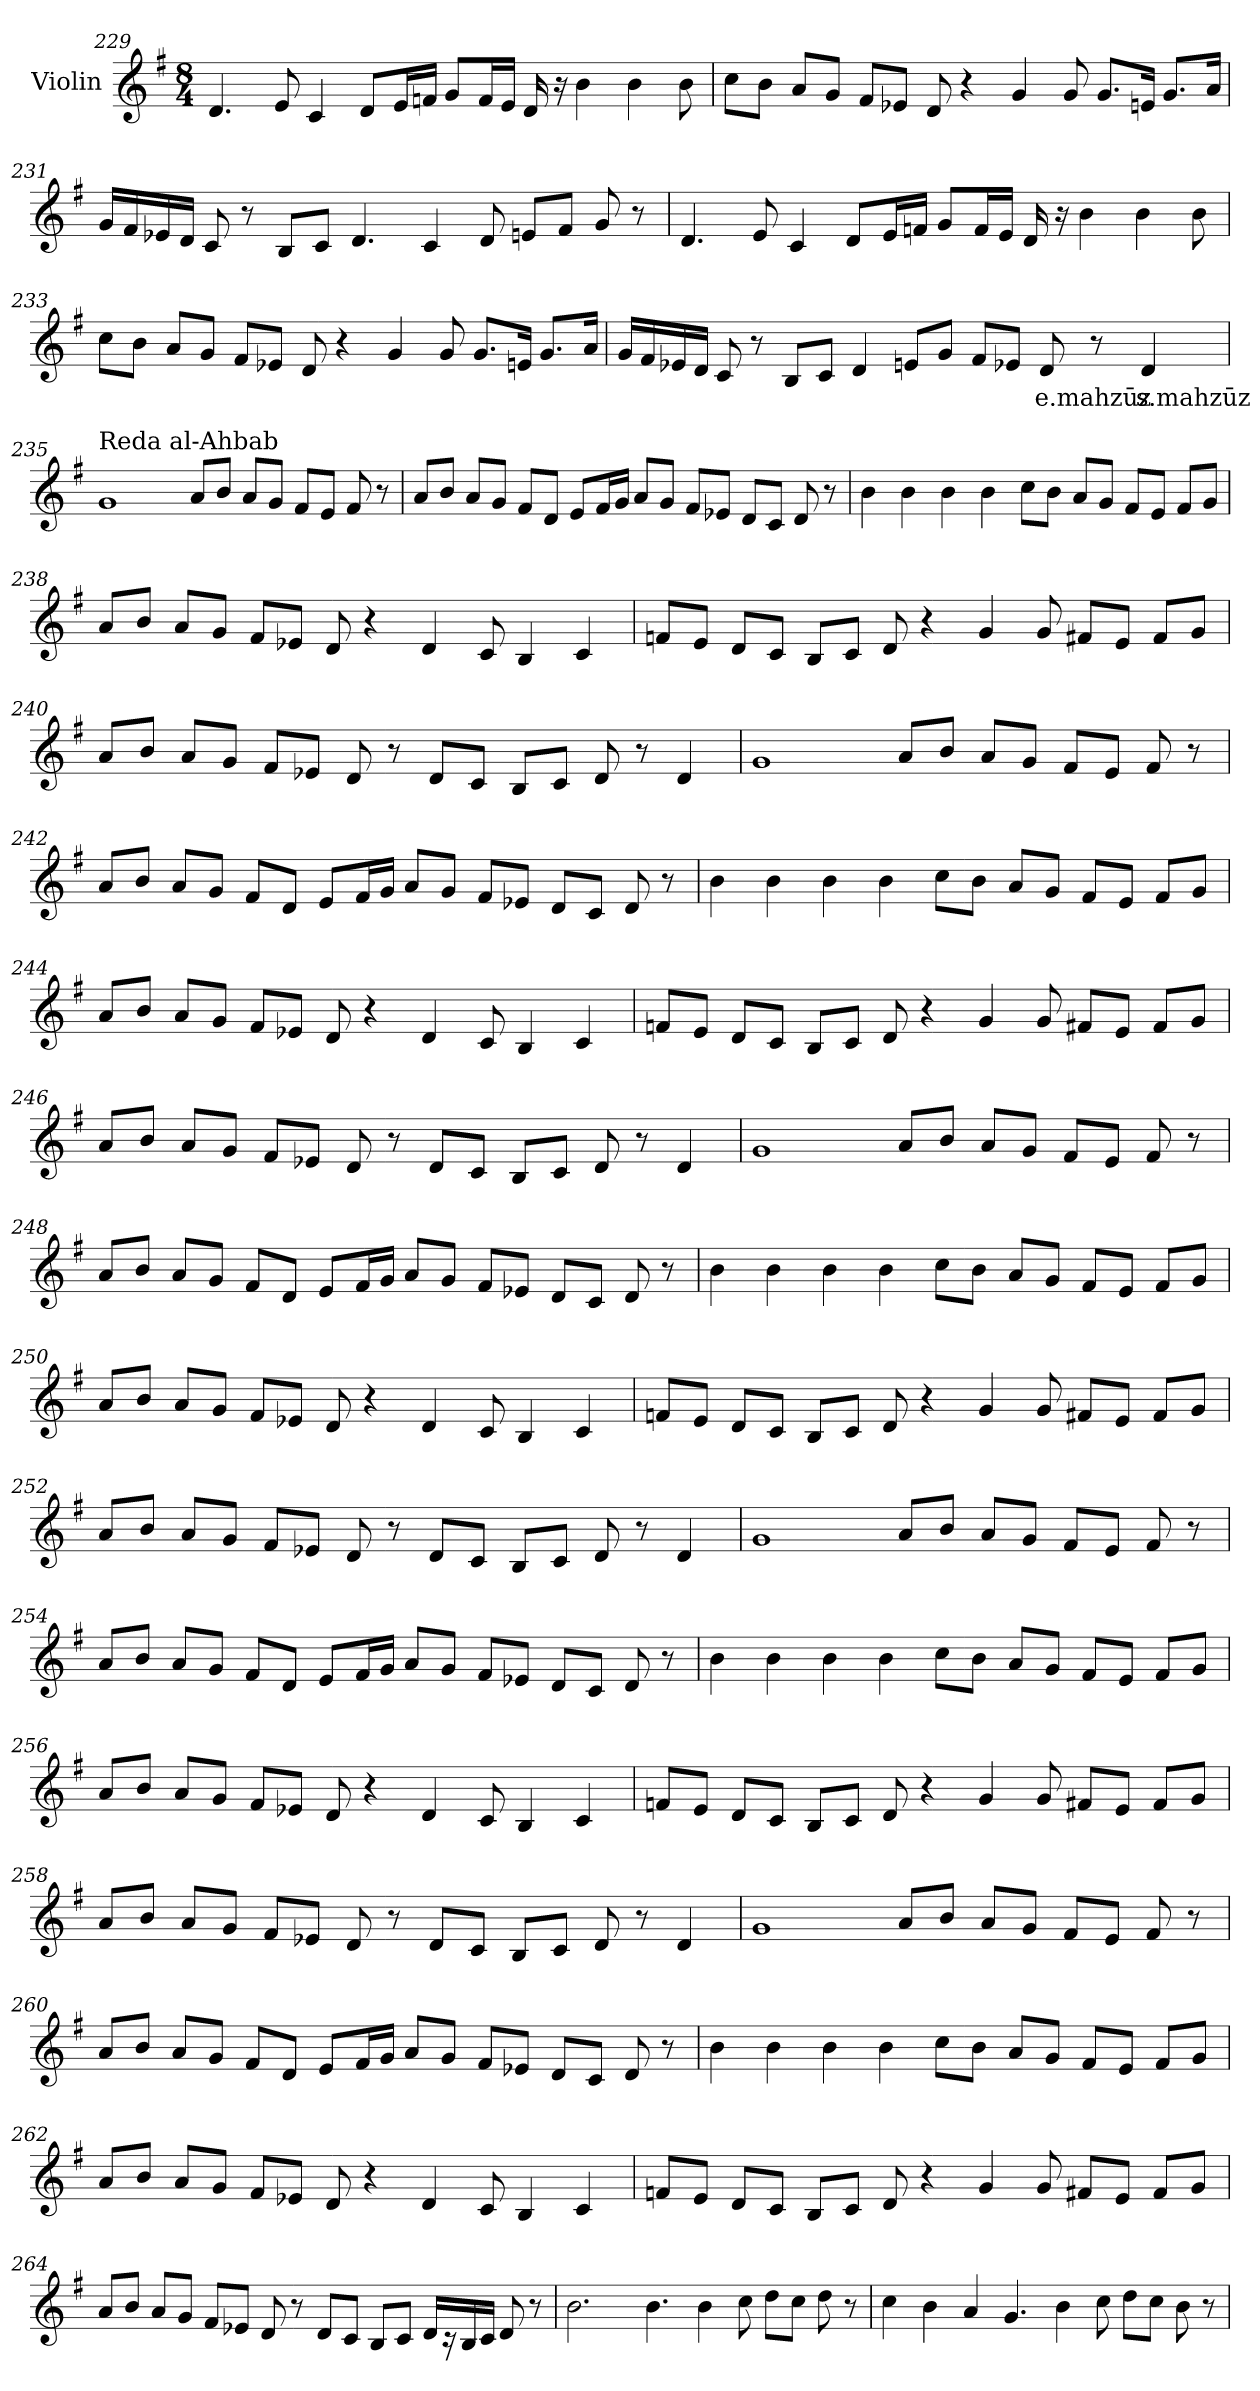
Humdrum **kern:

**kern	**text
*part1	*part1
*staff1	*staff1
*I"Violin	*
!!LO:LB:g=z
*clefG2	*
*k[f#]	*
*G:	*
*M8/4	*
=229	=229
4.d/	.
8e/	.
4c/	.
8d/L	.
16e/L	.
16fn/JJ	.
8g/L	.
16f/L	.
16e/JJ	.
16d/	.
16r	.
4b\	.
4b\	.
8b\	.
=230	=230
8cc\L	.
8b\J	.
8a/L	.
8g/J	.
8f#/L	.
8e-X/J	.
8d/	.
4r	.
4g/	.
8g/	.
8.g/L	.
16en/Jk	.
8.g/L	.
16a/Jk	.
!!LO:LB:g=z
=231	=231
16g/LL	.
16f#/	.
16e-X/	.
16d/JJ	.
8c/	.
8r	.
8B/L	.
8c/J	.
4.d/	.
4c/	.
8d/	.
8en/L	.
8f#/J	.
8g/	.
8r	.
=232	=232
4.d/	.
8e/	.
4c/	.
8d/L	.
16e/L	.
16fn/JJ	.
8g/L	.
16f/L	.
16e/JJ	.
16d/	.
16r	.
4b\	.
4b\	.
8b\	.
!!LO:LB:g=z
=233	=233
8cc\L	.
8b\J	.
8a/L	.
8g/J	.
8f#/L	.
8e-X/J	.
8d/	.
4r	.
4g/	.
8g/	.
8.g/L	.
16en/Jk	.
8.g/L	.
16a/Jk	.
!!LO:LB:g=z
=234	=234
16g/LL	.
16f#/	.
16e-X/	.
16d/JJ	.
8c/	.
8r	.
8B/L	.
8c/J	.
4d/	.
8en/L	.
8g/J	.
8f#/L	.
8e-X/J	.
!	!LO:LY:b
8d/	e.mahzūz
8r	.
!	!LO:LY:b
4d/	s.mahzūz
!!LO:LB:g=z
=235	=235
!LO:TX:a:t=Reda al-Ahbab	!
1g	.
8a/L	.
8b/J	.
8a/L	.
8g/J	.
8f#/L	.
8e/J	.
8f#/	.
8r	.
=236	=236
8a/L	.
8b/J	.
8a/L	.
8g/J	.
8f#/L	.
8d/J	.
8e/L	.
16f#/L	.
16g/JJ	.
8a/L	.
8g/J	.
8f#/L	.
8e-X/J	.
8d/L	.
8c/J	.
8d/	.
8r	.
!!LO:LB:g=z
=237	=237
4b\	.
4b\	.
4b\	.
4b\	.
8cc\L	.
8b\J	.
8a/L	.
8g/J	.
8f#/L	.
8e/J	.
8f#/L	.
8g/J	.
=238	=238
8a/L	.
8b/J	.
8a/L	.
8g/J	.
8f#/L	.
8e-X/J	.
8d/	.
4r	.
4d/	.
8c/	.
4B/	.
4c/	.
!!LO:PB:g=z
=239	=239
8fn/L	.
8e/J	.
8d/L	.
8c/J	.
8B/L	.
8c/J	.
8d/	.
4r	.
4g/	.
8g/	.
8f#X/L	.
8e/J	.
8f#/L	.
8g/J	.
=240	=240
8a/L	.
8b/J	.
8a/L	.
8g/J	.
8f#/L	.
8e-X/J	.
8d/	.
8r	.
8d/L	.
8c/J	.
8B/L	.
8c/J	.
8d/	.
8r	.
4d/	.
!!LO:PB:g=z
=241	=241
1g	.
8a/L	.
8b/J	.
8a/L	.
8g/J	.
8f#/L	.
8e/J	.
8f#/	.
8r	.
=242	=242
8a/L	.
8b/J	.
8a/L	.
8g/J	.
8f#/L	.
8d/J	.
8e/L	.
16f#/L	.
16g/JJ	.
8a/L	.
8g/J	.
8f#/L	.
8e-X/J	.
8d/L	.
8c/J	.
8d/	.
8r	.
!!LO:LB:g=z
=243	=243
4b\	.
4b\	.
4b\	.
4b\	.
8cc\L	.
8b\J	.
8a/L	.
8g/J	.
8f#/L	.
8e/J	.
8f#/L	.
8g/J	.
=244	=244
8a/L	.
8b/J	.
8a/L	.
8g/J	.
8f#/L	.
8e-X/J	.
8d/	.
4r	.
4d/	.
8c/	.
4B/	.
4c/	.
!!LO:LB:g=z
=245	=245
8fn/L	.
8e/J	.
8d/L	.
8c/J	.
8B/L	.
8c/J	.
8d/	.
4r	.
4g/	.
8g/	.
8f#X/L	.
8e/J	.
8f#/L	.
8g/J	.
=246	=246
8a/L	.
8b/J	.
8a/L	.
8g/J	.
8f#/L	.
8e-X/J	.
8d/	.
8r	.
8d/L	.
8c/J	.
8B/L	.
8c/J	.
8d/	.
8r	.
4d/	.
!!LO:LB:g=z
=247	=247
1g	.
8a/L	.
8b/J	.
8a/L	.
8g/J	.
8f#/L	.
8e/J	.
8f#/	.
8r	.
=248	=248
8a/L	.
8b/J	.
8a/L	.
8g/J	.
8f#/L	.
8d/J	.
8e/L	.
16f#/L	.
16g/JJ	.
8a/L	.
8g/J	.
8f#/L	.
8e-X/J	.
8d/L	.
8c/J	.
8d/	.
8r	.
!!LO:LB:g=z
=249	=249
4b\	.
4b\	.
4b\	.
4b\	.
8cc\L	.
8b\J	.
8a/L	.
8g/J	.
8f#/L	.
8e/J	.
8f#/L	.
8g/J	.
=250	=250
8a/L	.
8b/J	.
8a/L	.
8g/J	.
8f#/L	.
8e-X/J	.
8d/	.
4r	.
4d/	.
8c/	.
4B/	.
4c/	.
!!LO:LB:g=z
=251	=251
8fn/L	.
8e/J	.
8d/L	.
8c/J	.
8B/L	.
8c/J	.
8d/	.
4r	.
4g/	.
8g/	.
8f#X/L	.
8e/J	.
8f#/L	.
8g/J	.
=252	=252
8a/L	.
8b/J	.
8a/L	.
8g/J	.
8f#/L	.
8e-X/J	.
8d/	.
8r	.
8d/L	.
8c/J	.
8B/L	.
8c/J	.
8d/	.
8r	.
4d/	.
!!LO:LB:g=z
=253	=253
1g	.
8a/L	.
8b/J	.
8a/L	.
8g/J	.
8f#/L	.
8e/J	.
8f#/	.
8r	.
=254	=254
8a/L	.
8b/J	.
8a/L	.
8g/J	.
8f#/L	.
8d/J	.
8e/L	.
16f#/L	.
16g/JJ	.
8a/L	.
8g/J	.
8f#/L	.
8e-X/J	.
8d/L	.
8c/J	.
8d/	.
8r	.
!!LO:LB:g=z
=255	=255
4b\	.
4b\	.
4b\	.
4b\	.
8cc\L	.
8b\J	.
8a/L	.
8g/J	.
8f#/L	.
8e/J	.
8f#/L	.
8g/J	.
=256	=256
8a/L	.
8b/J	.
8a/L	.
8g/J	.
8f#/L	.
8e-X/J	.
8d/	.
4r	.
4d/	.
8c/	.
4B/	.
4c/	.
!!LO:PB:g=z
=257	=257
8fn/L	.
8e/J	.
8d/L	.
8c/J	.
8B/L	.
8c/J	.
8d/	.
4r	.
4g/	.
8g/	.
8f#X/L	.
8e/J	.
8f#/L	.
8g/J	.
=258	=258
8a/L	.
8b/J	.
8a/L	.
8g/J	.
8f#/L	.
8e-X/J	.
8d/	.
8r	.
8d/L	.
8c/J	.
8B/L	.
8c/J	.
8d/	.
8r	.
4d/	.
!!LO:LB:g=z
=259	=259
1g	.
8a/L	.
8b/J	.
8a/L	.
8g/J	.
8f#/L	.
8e/J	.
8f#/	.
8r	.
=260	=260
8a/L	.
8b/J	.
8a/L	.
8g/J	.
8f#/L	.
8d/J	.
8e/L	.
16f#/L	.
16g/JJ	.
8a/L	.
8g/J	.
8f#/L	.
8e-X/J	.
8d/L	.
8c/J	.
8d/	.
8r	.
!!LO:LB:g=z
=261	=261
4b\	.
4b\	.
4b\	.
4b\	.
8cc\L	.
8b\J	.
8a/L	.
8g/J	.
8f#/L	.
8e/J	.
8f#/L	.
8g/J	.
=262	=262
8a/L	.
8b/J	.
8a/L	.
8g/J	.
8f#/L	.
8e-X/J	.
8d/	.
4r	.
4d/	.
8c/	.
4B/	.
4c/	.
!!LO:LB:g=z
=263	=263
8fn/L	.
8e/J	.
8d/L	.
8c/J	.
8B/L	.
8c/J	.
8d/	.
4r	.
4g/	.
8g/	.
8f#X/L	.
8e/J	.
8f#/L	.
8g/J	.
!!LO:LB:g=z
=264	=264
8a/L	.
8b/J	.
8a/L	.
8g/J	.
8f#/L	.
8e-X/J	.
8d/	.
8r	.
8d/L	.
8c/J	.
8B/L	.
8c/J	.
16d/LL	.
16r	.
16B/	.
16c/JJ	.
8d/	.
8r	.
!!LO:LB:g=z
=265	=265
2.b\	.
4.b\	.
4b\	.
8cc\	.
8dd\L	.
8cc\J	.
8dd\	.
8r	.
=266	=266
4cc\	.
4b\	.
4a/	.
4.g/	.
4b\	.
8cc\	.
8dd\L	.
8cc\J	.
8b\	.
8r	.
=	=
*-	*-
